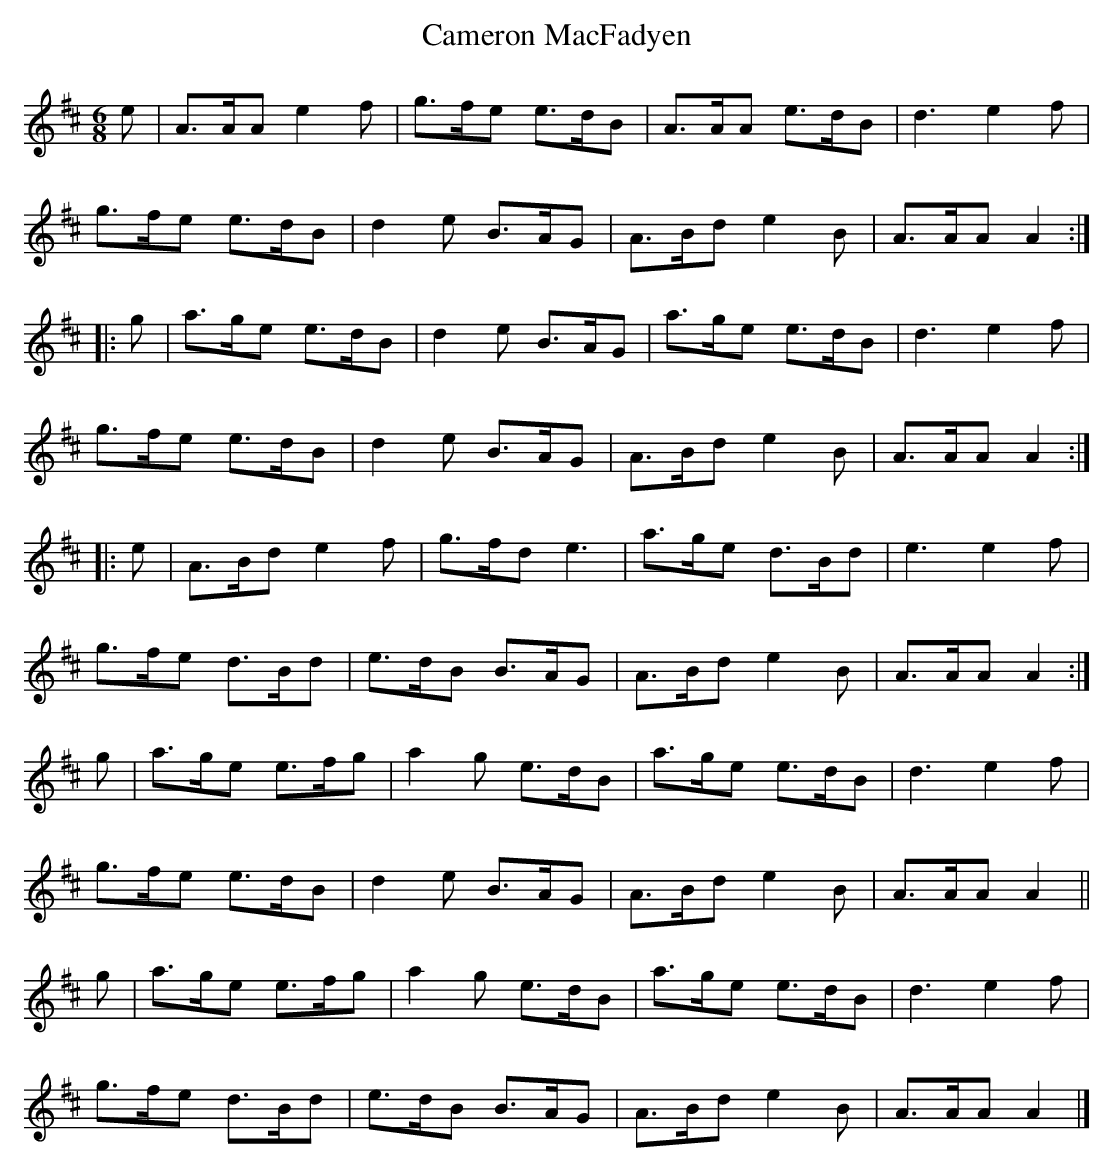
X:1
T: Cameron MacFadyen
M: 6/8
L: 1/8
K: Amix
e \
| A>AA e2f  | g>fe e>dB | A>AA e>dB | d3   e2f |
g>fe e>dB | d2e  B>AG | A>Bd e2B  | A>AA A2 :|
|: g \
| a>ge e>dB | d2e  B>AG | a>ge e>dB | d3   e2f |
g>fe e>dB | d2e  B>AG | A>Bd e2B  | A>AA A2 :|
|: e \
| A>Bd e2f  | g>fd e3   | a>ge d>Bd | e3   e2f |
g>fe d>Bd | e>dB B>AG | A>Bd e2B  | A>AA A2 :|
g \
| a>ge e>fg | a2g  e>dB | a>ge e>dB | d3   e2f |
g>fe e>dB | d2e  B>AG | A>Bd e2B  | A>AA A2 ||
g \
| a>ge e>fg | a2g  e>dB | a>ge e>dB | d3   e2f |
g>fe d>Bd | e>dB B>AG | A>Bd e2B  | A>AA A2 |]
